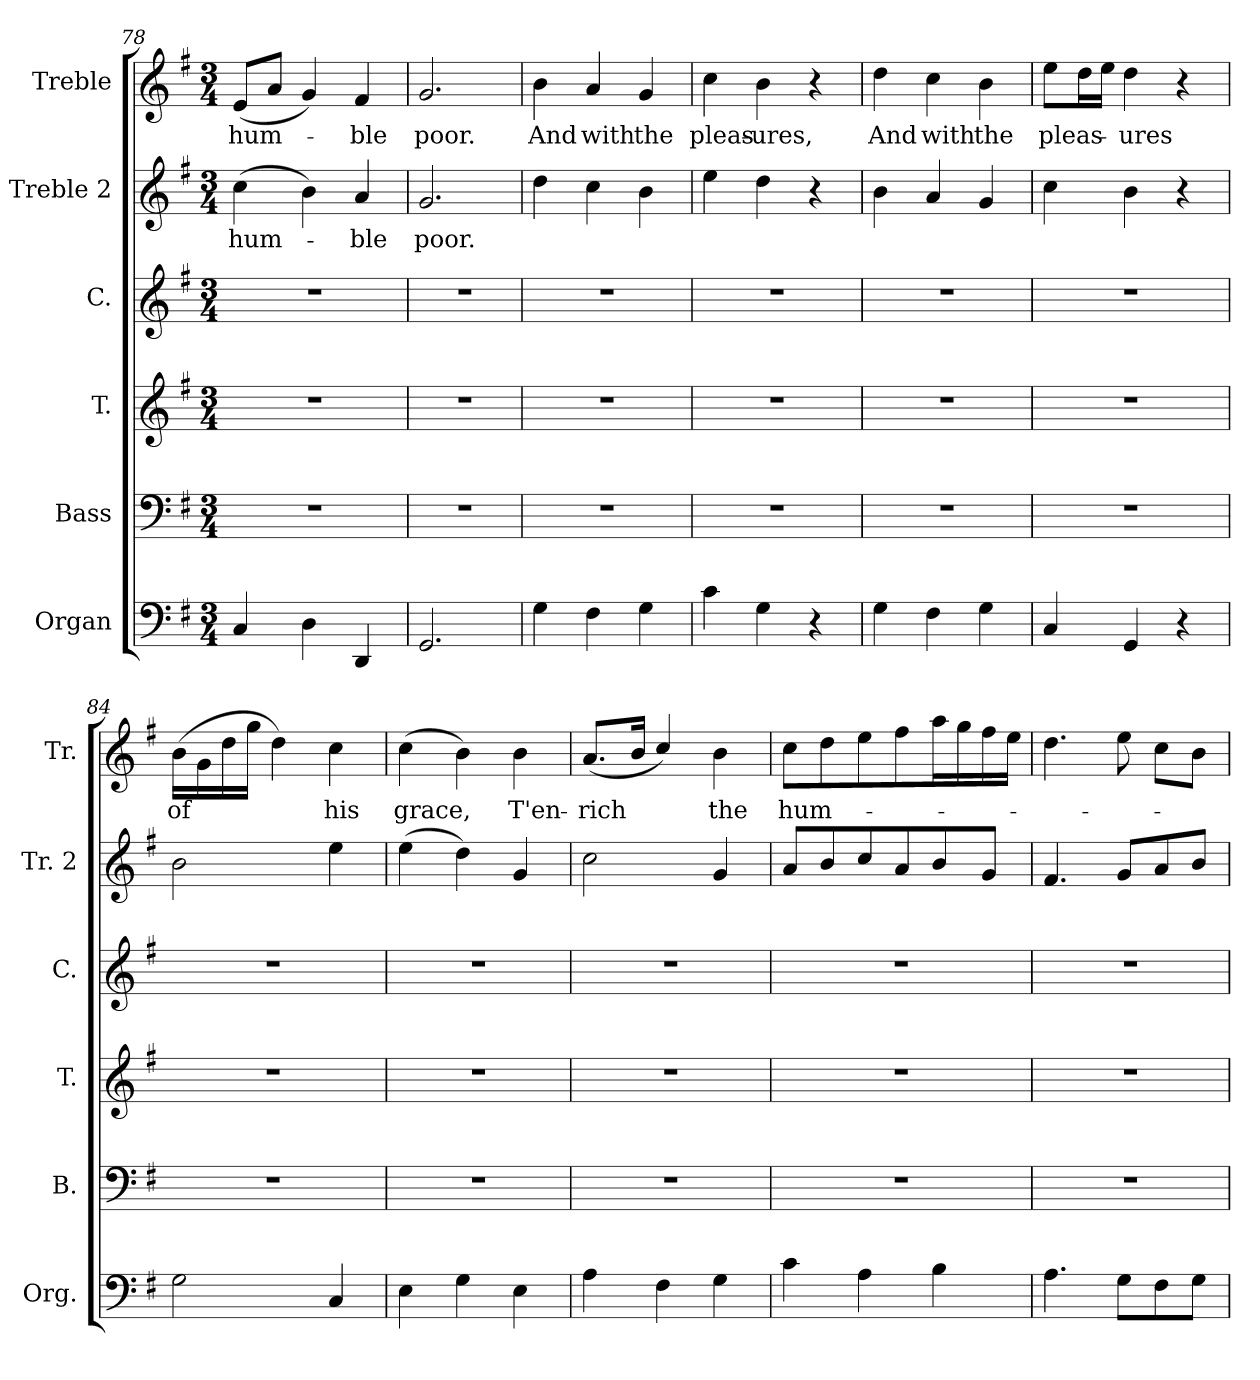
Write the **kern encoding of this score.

**kern	**kern	**kern	**kern	**kern	**text	**kern	**text
*part6	*part5	*part4	*part3	*part2	*part2	*part1	*part1
*staff6	*staff5	*staff4	*staff3	*staff2	*staff2	*staff1	*staff1
*I"Organ	*I"Bass	*I"T.	*I"C.	*I"Treble 2	*	*I"Treble	*
*I'Org.	*I'B.	*I'T.	*I'C.	*I'Tr. 2	*	*I'Tr.	*
*clefF4	*clefF4	*clefG2	*clefG2	*clefG2	*	*clefG2	*
*k[f#]	*k[f#]	*k[f#]	*k[f#]	*k[f#]	*	*k[f#]	*
*M3/4	*M3/4	*M3/4	*M3/4	*M3/4	*	*M3/4	*
=78	=78	=78	=78	=78	=78	=78	=78
!	!	!	!	!	!LO:LY:b	!	!LO:LY:b
4C/	2.r	2.r	2.r	(>4cc\	hum-	(<8e/L	hum-
.	.	.	.	.	.	8a/J	.
4D\	.	.	.	4b\)	.	4g/)	.
!	!	!	!	!	!LO:LY:b	!	!LO:LY:b
4DD/	.	.	.	4a/	-ble	4f#/	-ble
=79	=79	=79	=79	=79	=79	=79	=79
!	!	!	!	!	!LO:LY:b	!	!LO:LY:b
2.GG/	2.r	2.r	2.r	2.g/	poor.	2.g/	poor.
!!LO:LB:g=z
=80	=80	=80	=80	=80	=80	=80	=80
!	!	!	!	!	!	!	!LO:LY:b
4G\	2.r	2.r	2.r	4dd\	.	4b\	And
!	!	!	!	!	!	!	!LO:LY:b
4F#\	.	.	.	4cc\	.	4a/	with
!	!	!	!	!	!	!	!LO:LY:b
4G\	.	.	.	4b\	.	4g/	the
=81	=81	=81	=81	=81	=81	=81	=81
!	!	!	!	!	!	!	!LO:LY:b
4c\	2.r	2.r	2.r	4ee\	.	4cc\	pleas-
!	!	!	!	!	!	!	!LO:LY:b
4G\	.	.	.	4dd\	.	4b\	-ures,
4r	.	.	.	4r	.	4r	.
=82	=82	=82	=82	=82	=82	=82	=82
!	!	!	!	!	!	!	!LO:LY:b
4G\	2.r	2.r	2.r	4b\	.	4dd\	And
!	!	!	!	!	!	!	!LO:LY:b
4F#\	.	.	.	4a/	.	4cc\	with
!	!	!	!	!	!	!	!LO:LY:b
4G\	.	.	.	4g/	.	4b\	the
=83	=83	=83	=83	=83	=83	=83	=83
!	!	!	!	!	!	!	!LO:LY:b
4C/	2.r	2.r	2.r	4cc\	.	8ee\L	pleas-
.	.	.	.	.	.	16dd\L	.
.	.	.	.	.	.	16ee\JJ	.
!	!	!	!	!	!	!	!LO:LY:b
4GG/	.	.	.	4b\	.	4dd\	-ures
4r	.	.	.	4r	.	4r	.
=84	=84	=84	=84	=84	=84	=84	=84
!	!	!	!	!	!	!	!LO:LY:b
2G\	2.r	2.r	2.r	2b\	.	(>16b\LL	of
.	.	.	.	.	.	16g\	.
.	.	.	.	.	.	16dd\	.
.	.	.	.	.	.	16gg\JJ	.
.	.	.	.	.	.	4dd\)	.
!	!	!	!	!	!	!	!LO:LY:b
4C/	.	.	.	4ee\	.	4cc\	his
=85	=85	=85	=85	=85	=85	=85	=85
!	!	!	!	!	!	!	!LO:LY:b
4E\	2.r	2.r	2.r	(>4ee\	.	(>4cc\	grace,
4G\	.	.	.	4dd\)	.	4b\)	.
!	!	!	!	!	!	!	!LO:LY:b
4E\	.	.	.	4g/	.	4b\	T'en-
=86	=86	=86	=86	=86	=86	=86	=86
!	!	!	!	!	!	!	!LO:LY:b
4A\	2.r	2.r	2.r	2cc\	.	(<8.a/L	-rich
.	.	.	.	.	.	16b/Jk	.
4F#\	.	.	.	.	.	4cc/)	.
!	!	!	!	!	!	!	!LO:LY:b
4G\	.	.	.	4g/	.	4b\	the
=87	=87	=87	=87	=87	=87	=87	=87
!	!	!	!	!	!	!	!LO:LY:b
4c\	2.r	2.r	2.r	8a/L	.	8cc\L	hum-
.	.	.	.	8b/	.	8dd\	.
4A\	.	.	.	8cc/	.	8ee\	.
.	.	.	.	8a/	.	8ff#\	.
4B\	.	.	.	8b/	.	16aa\L	.
.	.	.	.	.	.	16gg\	.
.	.	.	.	8g/J	.	16ff#\	.
.	.	.	.	.	.	16ee\JJ	.
!!LO:PB:g=z
=88	=88	=88	=88	=88	=88	=88	=88
4.A\	2.r	2.r	2.r	4.f#/	.	4.dd\	.
8G\L	.	.	.	8g/L	.	8ee\	.
8F#\	.	.	.	8a/	.	8cc\L	.
8G\J	.	.	.	8b/J	.	8b\J	.
=	=	=	=	=	=	=	=
*-	*-	*-	*-	*-	*-	*-	*-
